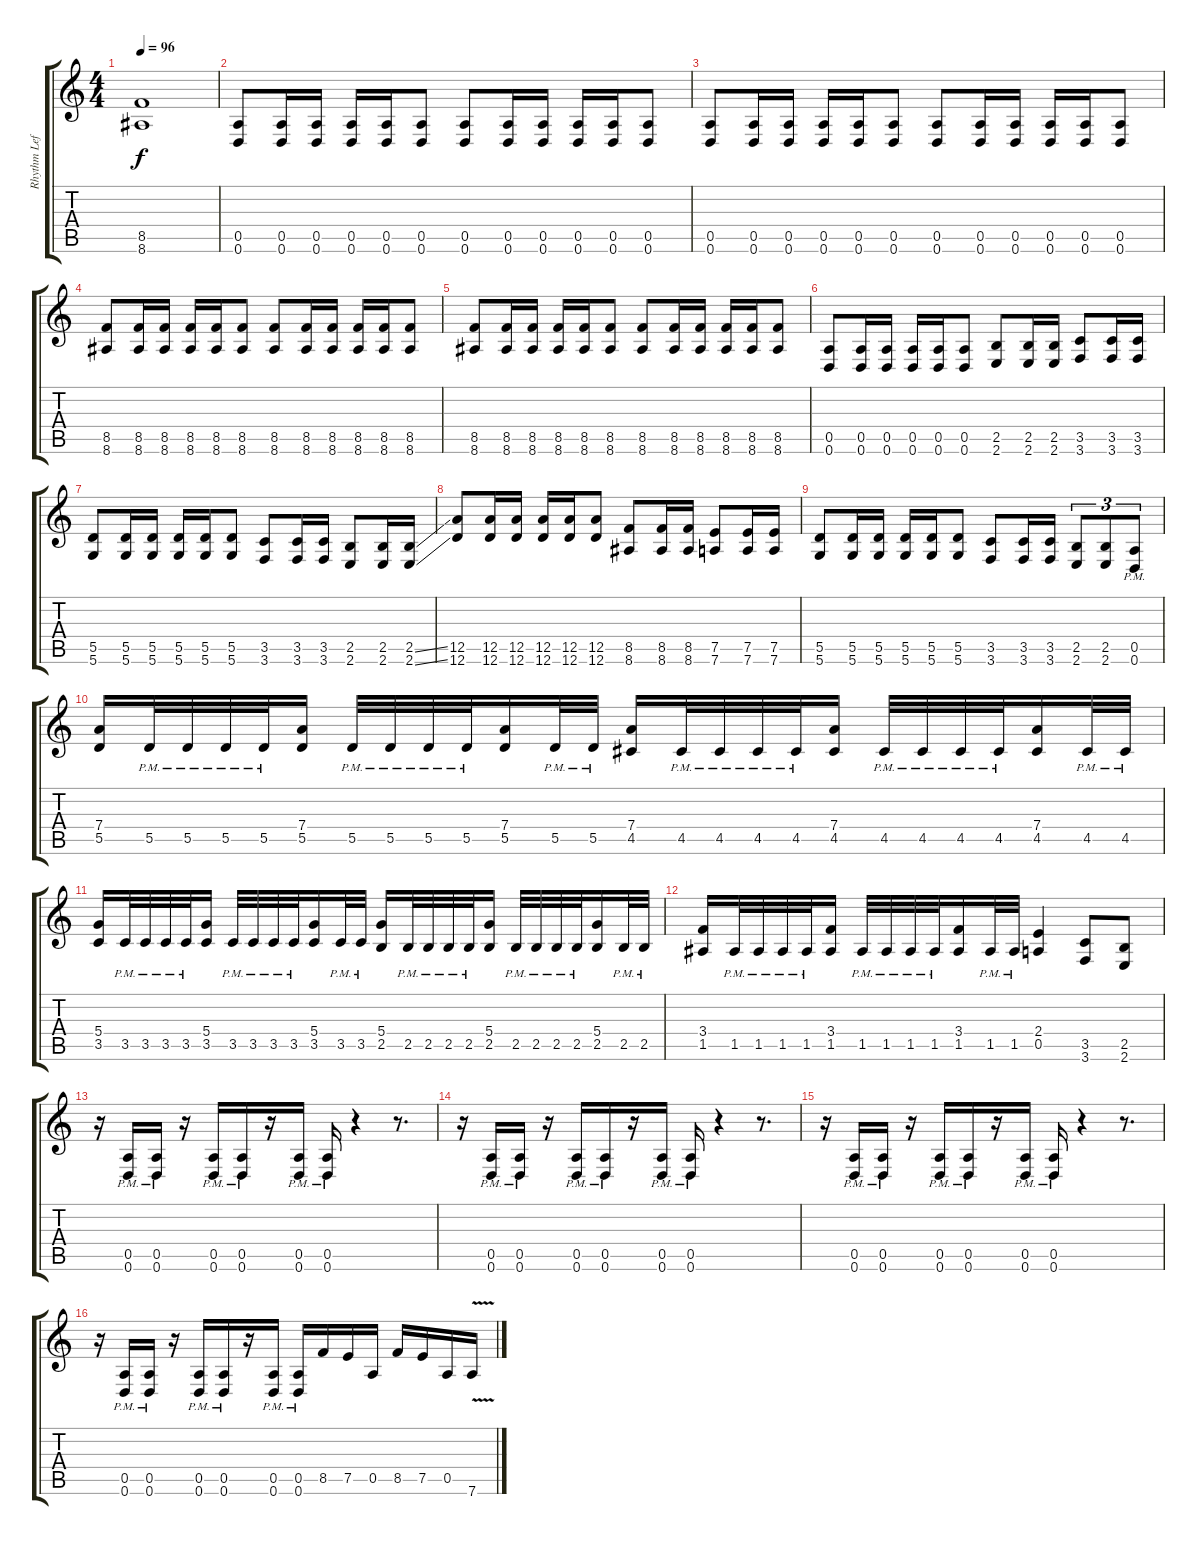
\track ("Rhythm Left" "Rhythm Lef") {instrument overdrivenguitar}
\staff {score tabs}
\tuning (E4 B3 G3 D3 A2 D2) {hide}
\ts (4 4)
\tempo 96
\clef g2
\ks c
(8.5{t} 8.6{t}).1{dy f} |
(0.5 0.6).8 (0.5 0.6).16 (0.5 0.6).16 (0.5 0.6).16 (0.5 0.6).16 (0.5 0.6).8 (0.5 0.6).8 (0.5 0.6).16 (0.5 0.6).16 (0.5 0.6).16 (0.5 0.6).16 (0.5 0.6).8 |
(0.5 0.6).8 (0.5 0.6).16 (0.5 0.6).16 (0.5 0.6).16 (0.5 0.6).16 (0.5 0.6).8 (0.5 0.6).8 (0.5 0.6).16 (0.5 0.6).16 (0.5 0.6).16 (0.5 0.6).16 (0.5 0.6).8 |
(8.5 8.6).8 (8.5 8.6).16 (8.5 8.6).16 (8.5 8.6).16 (8.5 8.6).16 (8.5 8.6).8 (8.5 8.6).8 (8.5 8.6).16 (8.5 8.6).16 (8.5 8.6).16 (8.5 8.6).16 (8.5 8.6).8 |
(8.5 8.6).8 (8.5 8.6).16 (8.5 8.6).16 (8.5 8.6).16 (8.5 8.6).16 (8.5 8.6).8 (8.5 8.6).8 (8.5 8.6).16 (8.5 8.6).16 (8.5 8.6).16 (8.5 8.6).16 (8.5 8.6).8 |
(0.5 0.6).8 (0.5 0.6).16 (0.5 0.6).16 (0.5 0.6).16 (0.5 0.6).16 (0.5 0.6).8 (2.5 2.6).8 (2.5 2.6).16 (2.5 2.6).16 (3.5 3.6).8 (3.5 3.6).16 (3.5 3.6).16 |
(5.5 5.6).8 (5.5 5.6).16 (5.5 5.6).16 (5.5 5.6).16 (5.5 5.6).16 (5.5 5.6).8 (3.5 3.6).8 (3.5 3.6).16 (3.5 3.6).16 (2.5 2.6).8 (2.5 2.6).16 (2.5{ss} 2.6{ss}).16 |
(12.5 12.6).8 (12.5 12.6).16 (12.5 12.6).16 (12.5 12.6).16 (12.5 12.6).16 (12.5 12.6).8 (8.5 8.6).8 (8.5 8.6).16 (8.5 8.6).16 (7.5 7.6).8 (7.5 7.6).16 (7.5 7.6).16 |
(5.5 5.6).8 (5.5 5.6).16 (5.5 5.6).16 (5.5 5.6).16 (5.5 5.6).16 (5.5 5.6).8 (3.5 3.6).8 (3.5 3.6).16 (3.5 3.6).16 (2.5 2.6).8{tu (3 2)} (2.5 2.6).8{tu (3 2)} (0.5{pm} 0.6{pm}).8{tu (3 2)} |
(7.4 5.5).16 5.5{pm}.32 5.5{pm}.32 5.5{pm}.32 5.5{pm}.32 (7.4 5.5).16 5.5{pm}.32 5.5{pm}.32 5.5{pm}.32 5.5{pm}.32 (7.4 5.5).16 5.5{pm}.32 5.5{pm}.32 (7.4 4.5).16 4.5{pm}.32 4.5{pm}.32 4.5{pm}.32 4.5{pm}.32 (7.4 4.5).16 4.5{pm}.32 4.5{pm}.32 4.5{pm}.32 4.5{pm}.32 (7.4 4.5).16 4.5{pm}.32 4.5{pm}.32 |
(5.4 3.5).16 3.5{pm}.32 3.5{pm}.32 3.5{pm}.32 3.5{pm}.32 (5.4 3.5).16 3.5{pm}.32 3.5{pm}.32 3.5{pm}.32 3.5{pm}.32 (5.4 3.5).16 3.5{pm}.32 3.5{pm}.32 (5.4 2.5).16 2.5{pm}.32 2.5{pm}.32 2.5{pm}.32 2.5{pm}.32 (5.4 2.5).16 2.5{pm}.32 2.5{pm}.32 2.5{pm}.32 2.5{pm}.32 (5.4 2.5).16 2.5{pm}.32 2.5{pm}.32 |
(3.4 1.5).16 1.5{pm}.32 1.5{pm}.32 1.5{pm}.32 1.5{pm}.32 (3.4 1.5).16 1.5{pm}.32 1.5{pm}.32 1.5{pm}.32 1.5{pm}.32 (3.4 1.5).16 1.5{pm}.32 1.5{pm}.32 (2.4 0.5).4 (3.5 3.6).8 (2.5 2.6).8 |
r.16 (0.5{pm} 0.6).16 (0.5{pm} 0.6).16 r.16 (0.5{pm} 0.6).16 (0.5{pm} 0.6).16 r.16 (0.5{pm} 0.6).16 (0.5{pm} 0.6).16 r.4 r.8{d} |
r.16 (0.5{pm} 0.6{pm}).16 (0.5{pm} 0.6{pm}).16 r.16 (0.5{pm} 0.6{pm}).16 (0.5{pm} 0.6{pm}).16 r.16 (0.5{pm} 0.6{pm}).16 (0.5{pm} 0.6{pm}).16 r.4 r.8{d} |
r.16 (0.5{pm} 0.6{pm}).16 (0.5{pm} 0.6{pm}).16 r.16 (0.5{pm} 0.6{pm}).16 (0.5{pm} 0.6{pm}).16 r.16 (0.5{pm} 0.6{pm}).16 (0.5{pm} 0.6{pm}).16 r.4 r.8{d} |
r.16 (0.5 0.6{pm}).16 (0.5 0.6{pm}).16 r.16 (0.5 0.6{pm}).16 (0.5 0.6{pm}).16 r.16 (0.5 0.6{pm}).16 (0.5 0.6{pm}).16 8.5.16 7.5.16 0.5.16 8.5.16 7.5.16 0.5.16 7.6{v}.16
